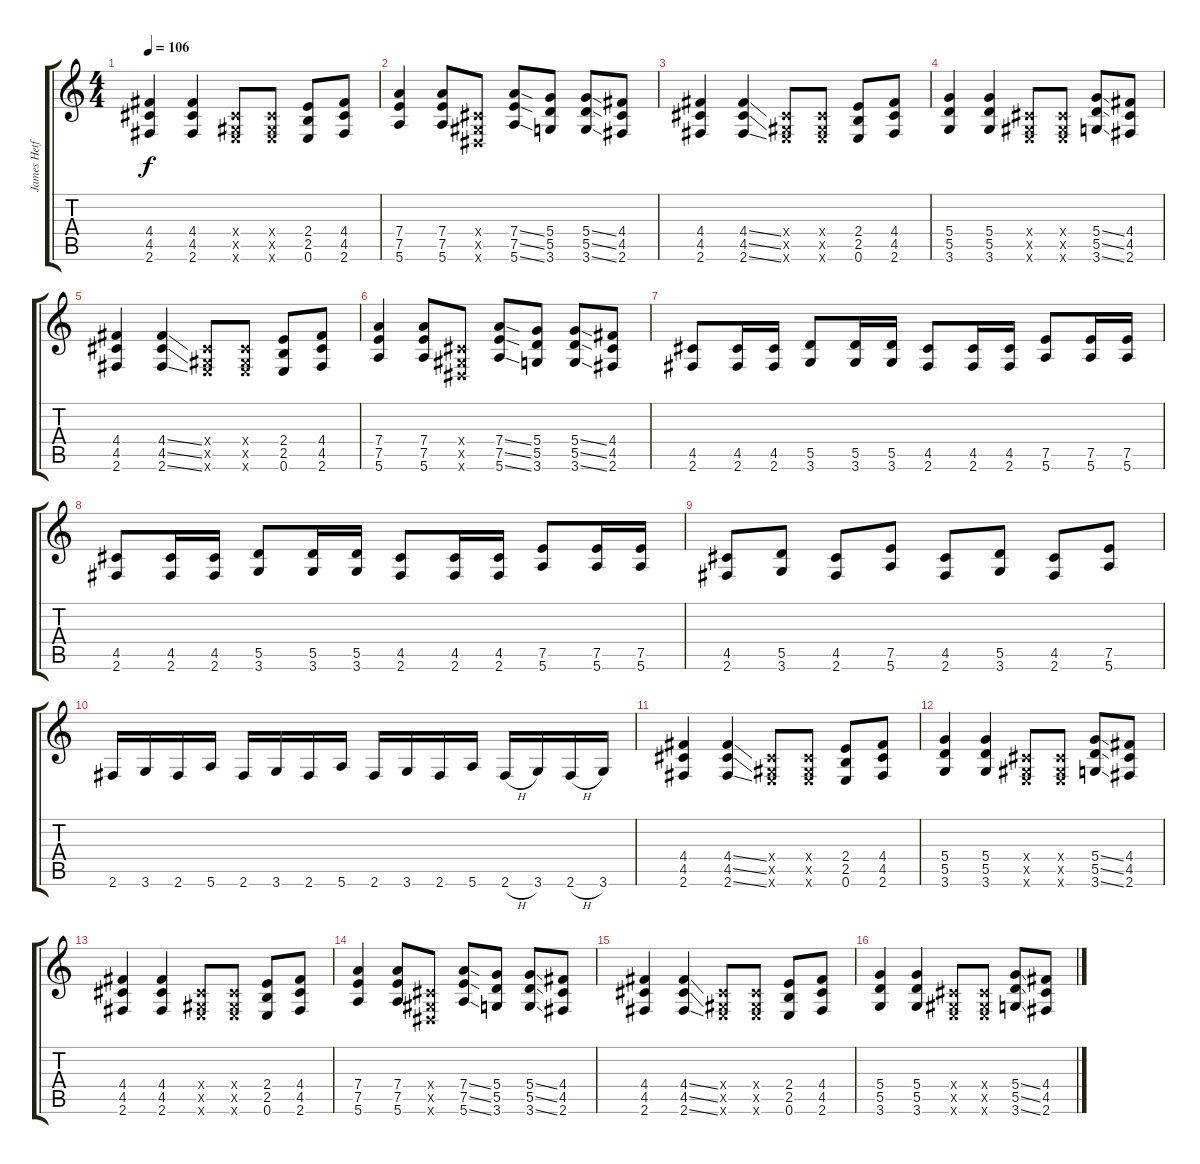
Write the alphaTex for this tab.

\track ("James Hetfield" "James Hetf") {instrument distortionguitar}
\staff {score tabs}
\tuning (E4 B3 G3 D3 A2 E2) {hide}
\ts (4 4)
\tempo 106
\clef g2
\ks c
(4.4 4.5 2.6).4{dy f} (4.4 4.5 2.6).4 (-1.4{x} -1.5{x} 0.6{x}).8 (-1.4{x} -1.5{x} 0.6{x}).8 (2.4 2.5 0.6).8 (4.4 4.5 2.6).8 |
(7.4 7.5 5.6).4 (7.4 7.5 5.6).8 (-1.4{x} -1.5{x} -1.6{x}).8 (7.4{ss} 7.5{ss} 5.6{ss}).8 (5.4 5.5 3.6).8 (5.4{ss} 5.5{ss} 3.6{ss}).8 (4.4 4.5 2.6).8 |
(4.4 4.5 2.6).4 (4.4{ss} 4.5{ss} 2.6{ss}).4 (-1.4{x} -1.5{x} 0.6{x}).8 (-1.4{x} -1.5{x} 0.6{x}).8 (2.4 2.5 0.6).8 (4.4 4.5 2.6).8 |
(5.4 5.5 3.6).4 (5.4 5.5 3.6).4 (-1.4{x} -1.5{x} 0.6{x}).8 (-1.4{x} -1.5{x} 0.6{x}).8 (5.4{ss} 5.5{ss} 3.6{ss}).8 (4.4 4.5 2.6).8 |
(4.4 4.5 2.6).4 (4.4{ss} 4.5{ss} 2.6{ss}).4 (-1.4{x} -1.5{x} 0.6{x}).8 (-1.4{x} -1.5{x} 0.6{x}).8 (2.4 2.5 0.6).8 (4.4 4.5 2.6).8 |
(7.4 7.5 5.6).4 (7.4 7.5 5.6).8 (-1.4{x} -1.5{x} -1.6{x}).8 (7.4{ss} 7.5{ss} 5.6{ss}).8 (5.4 5.5 3.6).8 (5.4{ss} 5.5{ss} 3.6{ss}).8 (4.4 4.5 2.6).8 |
(4.5 2.6).8 (4.5 2.6).16 (4.5 2.6).16 (5.5 3.6).8 (5.5 3.6).16 (5.5 3.6).16 (4.5 2.6).8 (4.5 2.6).16 (4.5 2.6).16 (7.5 5.6).8 (7.5 5.6).16 (7.5 5.6).16 |
(4.5 2.6).8 (4.5 2.6).16 (4.5 2.6).16 (5.5 3.6).8 (5.5 3.6).16 (5.5 3.6).16 (4.5 2.6).8 (4.5 2.6).16 (4.5 2.6).16 (7.5 5.6).8 (7.5 5.6).16 (7.5 5.6).16 |
(4.5 2.6).8 (5.5 3.6).8 (4.5 2.6).8 (7.5 5.6).8 (4.5 2.6).8 (5.5 3.6).8 (4.5 2.6).8 (7.5 5.6).8 |
2.6.16 3.6.16 2.6.16 5.6.16 2.6.16 3.6.16 2.6.16 5.6.16 2.6.16 3.6.16 2.6.16 5.6.16 2.6{h}.16 3.6.16 2.6{h}.16 3.6.16 |
(4.4 4.5 2.6).4 (4.4{ss} 4.5{ss} 2.6{ss}).4 (-1.4{x} -1.5{x} 0.6{x}).8 (-1.4{x} -1.5{x} 0.6{x}).8 (2.4 2.5 0.6).8 (4.4 4.5 2.6).8 |
(5.4 5.5 3.6).4 (5.4 5.5 3.6).4 (-1.4{x} -1.5{x} 0.6{x}).8 (-1.4{x} -1.5{x} 0.6{x}).8 (5.4{ss} 5.5{ss} 3.6{ss}).8 (4.4 4.5 2.6).8 |
(4.4 4.5 2.6).4 (4.4 4.5 2.6).4 (-1.4{x} -1.5{x} 0.6{x}).8 (-1.4{x} -1.5{x} 0.6{x}).8 (2.4 2.5 0.6).8 (4.4 4.5 2.6).8 |
(7.4 7.5 5.6).4 (7.4 7.5 5.6).8 (-1.4{x} -1.5{x} -1.6{x}).8 (7.4{ss} 7.5{ss} 5.6{ss}).8 (5.4 5.5 3.6).8 (5.4{ss} 5.5{ss} 3.6{ss}).8 (4.4 4.5 2.6).8 |
(4.4 4.5 2.6).4 (4.4{ss} 4.5{ss} 2.6{ss}).4 (-1.4{x} -1.5{x} 0.6{x}).8 (-1.4{x} -1.5{x} 0.6{x}).8 (2.4 2.5 0.6).8 (4.4 4.5 2.6).8 |
(5.4 5.5 3.6).4 (5.4 5.5 3.6).4 (-1.4{x} -1.5{x} 0.6{x}).8 (-1.4{x} -1.5{x} 0.6{x}).8 (5.4{ss} 5.5{ss} 3.6{ss}).8 (4.4 4.5 2.6).8
